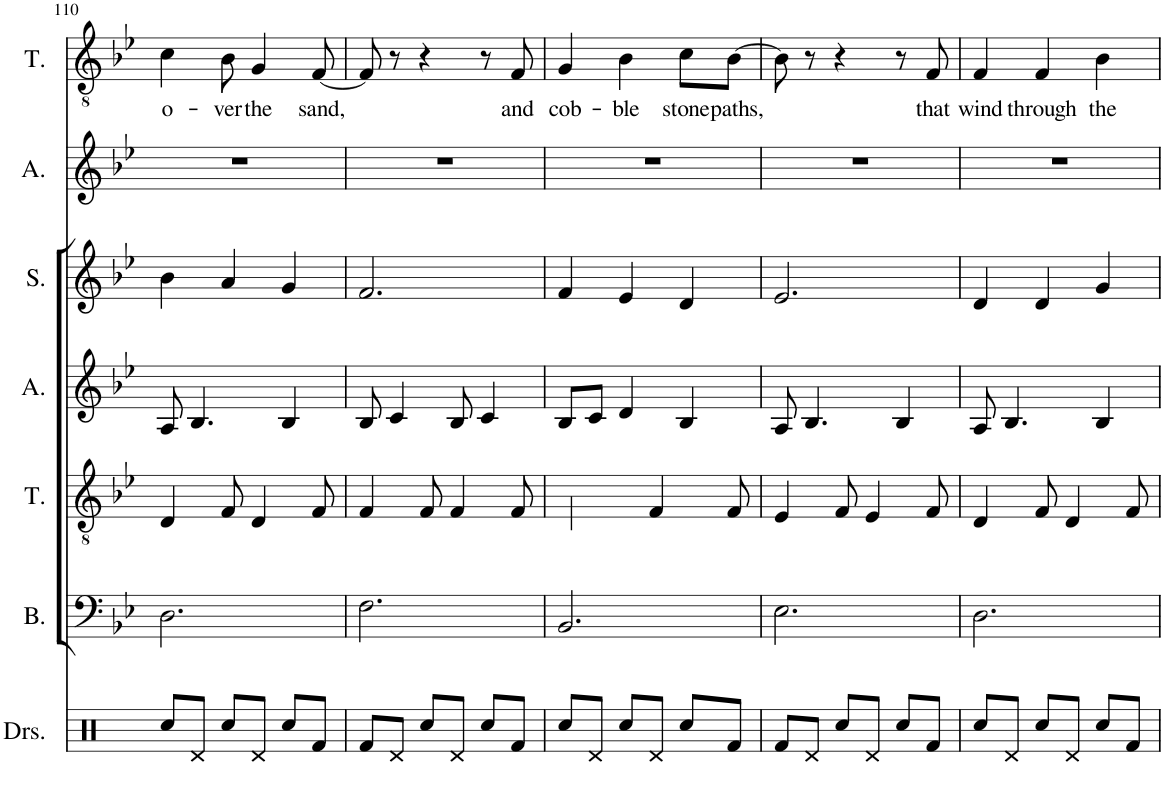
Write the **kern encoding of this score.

**kern	**kern	**kern	**kern	**kern	**kern	**kern	**text
*part7	*part6	*part5	*part4	*part3	*part2	*part1	*part1
*staff7	*staff6	*staff5	*staff4	*staff3	*staff2	*staff1	*staff1
*I"Drumset	*I"Bass	*I"Tenor	*I"Alto	*I"Soprano	*I"Alto	*I"Tenor	*
*I'Drs.	*I'B.	*I'T.	*I'A.	*I'S.	*I'A.	*I'T.	*
!!LO:PB:g=z
*clefX	*clefF4	*clefGv2	*clefG2	*clefG2	*clefG2	*clefGv2	*
*k[]	*k[b-e-]	*k[b-e-]	*k[b-e-]	*k[b-e-]	*k[b-e-]	*k[b-e-]	*
*M3/4	*M3/4	*M3/4	*M3/4	*M3/4	*M3/4	*M3/4	*
=110	=110	=110	=110	=110	=110	=110	=110
!	!	!	!	!	!	!	!LO:LY:b
8Rcc/L	2.D\	4D/	8A/	4b-\	2.r	4c\	o-
8Rd/J	.	.	4.B-/	.	.	.	.
!	!	!	!	!	!	!	!LO:LY:b
8Rcc/L	.	8F/	.	4a/	.	8B-\	-ver
!	!	!	!	!	!	!	!LO:LY:b
8Rd/J	.	4D/	.	.	.	4G/	the
8Rcc/L	.	.	4B-/	4g/	.	.	.
!	!	!	!	!	!	!	!LO:LY:b
8Rf/J	.	8F/	.	.	.	[8F/	sand,
=111	=111	=111	=111	=111	=111	=111	=111
8Rf/L	2.F\	4F/	8B-/	2.f/	2.r	8F/]	.
8Rd/J	.	.	4c/	.	.	8r	.
8Rcc/L	.	8F/	.	.	.	4r	.
8Rd/J	.	4F/	8B-/	.	.	.	.
8Rcc/L	.	.	4c/	.	.	8r	.
!	!	!	!	!	!	!	!LO:LY:b
8Rf/J	.	8F/	.	.	.	8F/	and
=112	=112	=112	=112	=112	=112	=112	=112
!	!	!	!	!	!	!	!LO:LY:b
8Rcc/L	2.BB-/	4.BB-/	8B-/L	4f/	2.r	4G/	cob-
8Rd/J	.	.	8c/J	.	.	.	.
!	!	!	!	!	!	!	!LO:LY:b
8Rcc/L	.	.	4d/	4e-/	.	4B-\	-ble
8Rd/J	.	4F/	.	.	.	.	.
!	!	!	!	!	!	!	!LO:LY:b
8Rcc/L	.	.	4B-/	4d/	.	8c\L	stone
!	!	!	!	!	!	!	!LO:LY:b
8Rf/J	.	8F/	.	.	.	[8B-\J	paths,
=113	=113	=113	=113	=113	=113	=113	=113
8Rf/L	2.E-\	4E-/	8A/	2.e-/	2.r	8B-\]	.
8Rd/J	.	.	4.B-/	.	.	8r	.
8Rcc/L	.	8F/	.	.	.	4r	.
8Rd/J	.	4E-/	.	.	.	.	.
8Rcc/L	.	.	4B-/	.	.	8r	.
!	!	!	!	!	!	!	!LO:LY:b
8Rf/J	.	8F/	.	.	.	8F/	that
=114	=114	=114	=114	=114	=114	=114	=114
!	!	!	!	!	!	!	!LO:LY:b
8Rcc/L	2.D\	4D/	8A/	4d/	2.r	4F/	wind
8Rd/J	.	.	4.B-/	.	.	.	.
!	!	!	!	!	!	!	!LO:LY:b
8Rcc/L	.	8F/	.	4d/	.	4F/	through
8Rd/J	.	4D/	.	.	.	.	.
!	!	!	!	!	!	!	!LO:LY:b
8Rcc/L	.	.	4B-/	4g/	.	4B-\	the
8Rf/J	.	8F/	.	.	.	.	.
=	=	=	=	=	=	=	=
*-	*-	*-	*-	*-	*-	*-	*-
